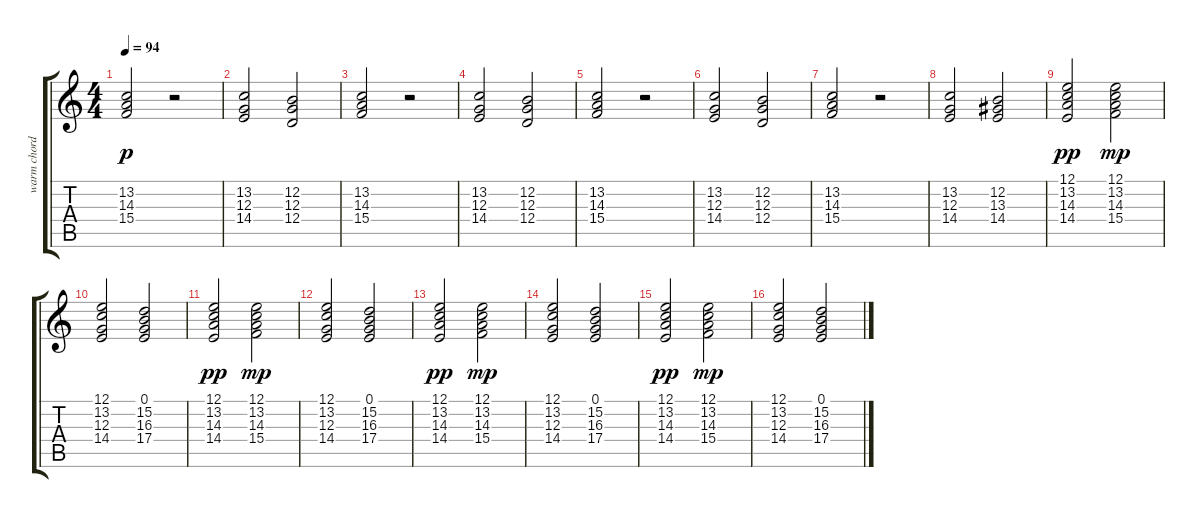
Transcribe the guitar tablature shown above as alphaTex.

\track ("warm chords" "warm chord") {instrument pad2warm}
\staff {score tabs}
\tuning (E4 B3 G3 D3 A2 E2) {hide}
\ts (4 4)
\tempo 94
\clef g2
\ks c
(13.2 14.3 15.4).2{dy p volume 12} r.2 |
(13.2 12.3 14.4).2{volume 12} (12.2 12.3 12.4).2 |
(13.2 14.3 15.4).2 r.2 |
(13.2 12.3 14.4).2{volume 12} (12.2 12.3 12.4).2 |
(13.2 14.3 15.4).2 r.2 |
(13.2 12.3 14.4).2{volume 12} (12.2 12.3 12.4).2 |
(13.2 14.3 15.4).2 r.2 |
(13.2 12.3 14.4).2{volume 12} (12.2 13.3 14.4).2 |
(12.1 13.2 14.3 14.4).2{dy pp} (12.1 13.2 14.3 15.4).2{dy mp volume 12} |
(12.1 13.2 12.3 14.4).2 (0.1 15.2 16.3 17.4).2 |
(12.1 13.2 14.3 14.4).2{dy pp volume 12} (12.1 13.2 14.3 15.4).2{dy mp} |
(12.1 13.2 12.3 14.4).2 (0.1 15.2 16.3 17.4).2 |
(12.1 13.2 14.3 14.4).2{dy pp volume 12} (12.1 13.2 14.3 15.4).2{dy mp} |
(12.1 13.2 12.3 14.4).2 (0.1 15.2 16.3 17.4).2{volume 12} |
(12.1 13.2 14.3 14.4).2{dy pp} (12.1 13.2 14.3 15.4).2{dy mp} |
(12.1 13.2 12.3 14.4).2{volume 12} (0.1 15.2 16.3 17.4).2
